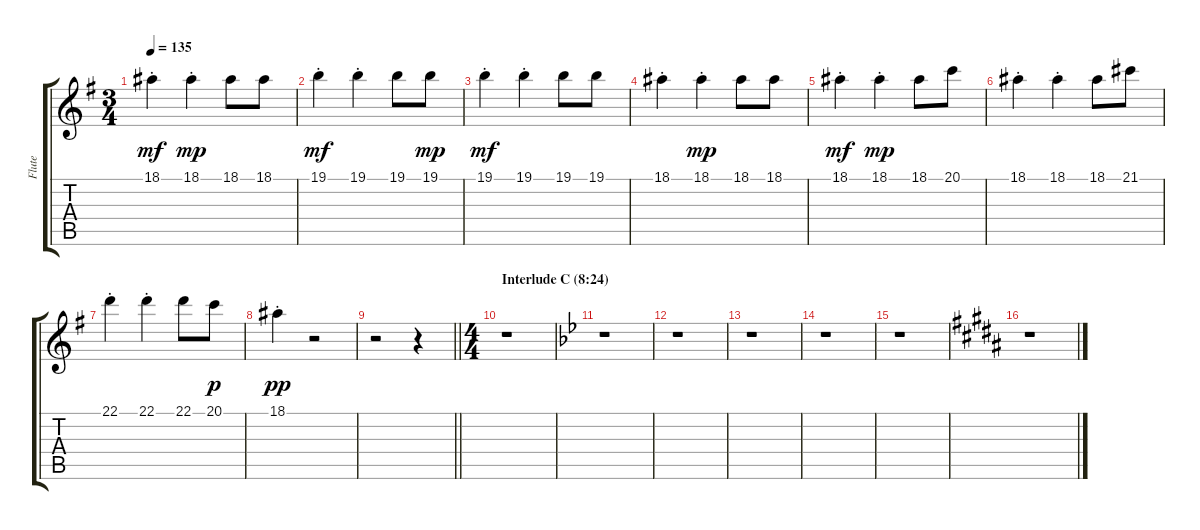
\track ("Flute" "Flute") {instrument flute}
\staff {score tabs}
\tuning (E4 B3 G3 D3 A2 E2) {hide}
\ts (3 4)
\tempo 135
\clef g2
\ks eminor
18.1{st}.4{dy mf} 18.1{st}.4{dy mp} 18.1.8 18.1.8 |
19.1{st}.4{dy mf} 19.1{st}.4 19.1.8 19.1.8{dy mp} |
19.1{st}.4{dy mf} 19.1{st}.4 19.1.8 19.1.8 |
18.1{st}.4 18.1{st}.4{dy mp} 18.1.8 18.1.8 |
18.1{st}.4{dy mf} 18.1{st}.4{dy mp} 18.1.8 20.1.8 |
18.1{st}.4 18.1{st}.4 18.1.8 21.1.8 |
22.1{st}.4 22.1{st}.4 22.1.8 20.1.8{dy p} |
18.1{st}.4{dy pp} r.2 |
\barLineRight lightlight
r.2 r.4 |
\ts (4 4)
\section ("" "Interlude C (8:24)")
r.1 |
\ks gminor
r.1 |
r.1 |
r.1 |
r.1 |
r.1 |
\ks g#minor
r.1
